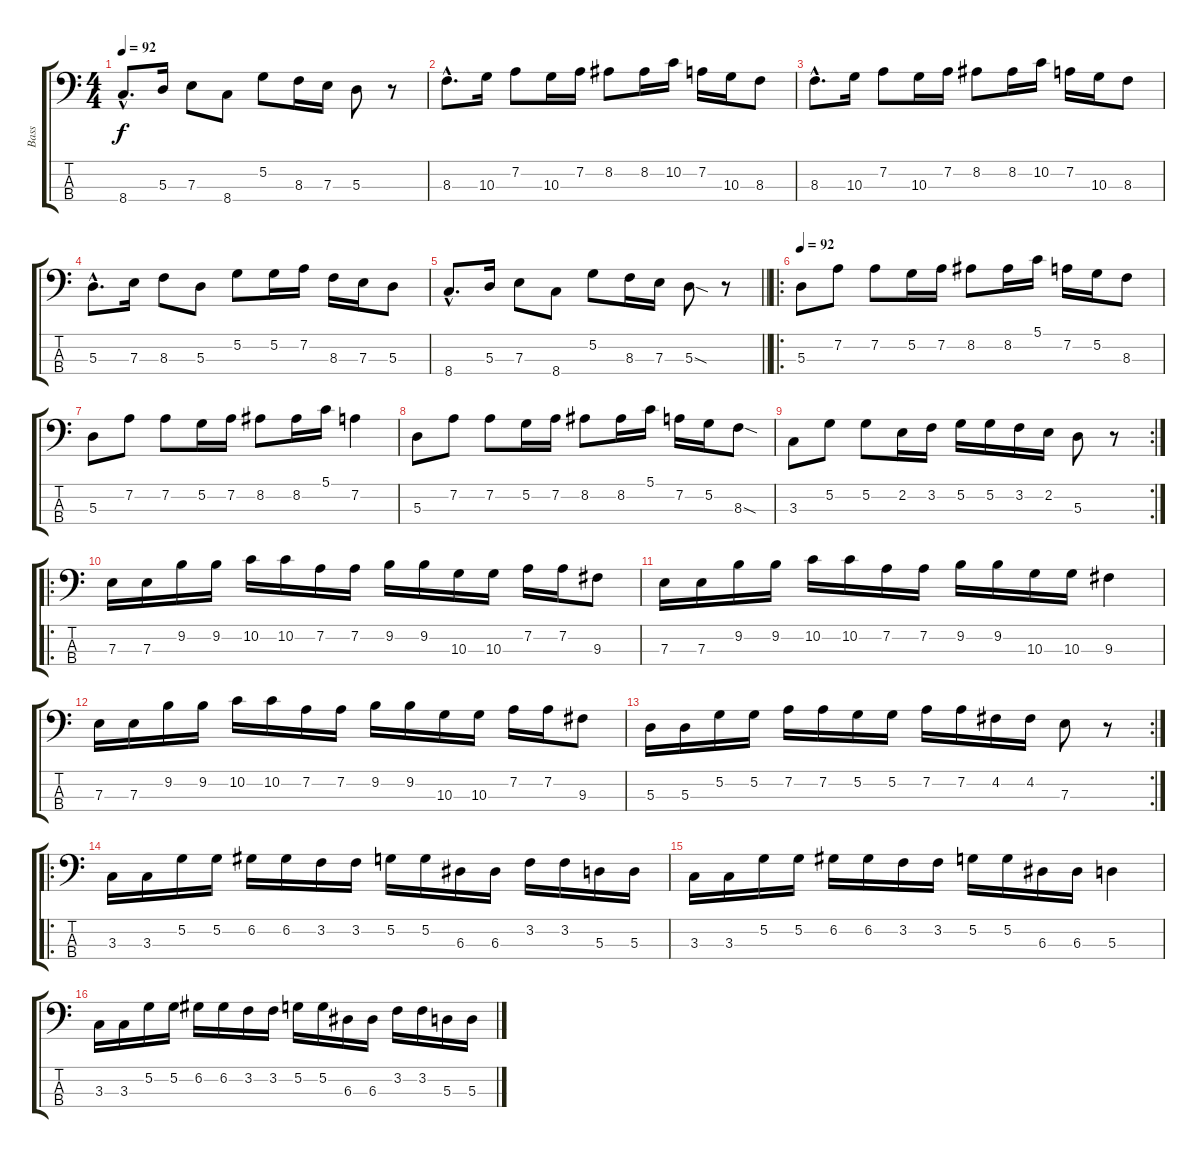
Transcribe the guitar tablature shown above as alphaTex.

\track ("Bass" "Bass") {instrument electricbasspick}
\staff {score tabs}
\tuning (G2 D2 A1 E1) {hide}
\ts (4 4)
\tempo 92
\clef f4
\ks c
8.4{hac}.8{d dy f} 5.3.16 7.3.8 8.4.8 5.2.8 8.3.16 7.3.16 5.3.8 r.8 |
8.3{hac}.8{d} 10.3.16 7.2.8 10.3.16 7.2.16 8.2.8 8.2.16 10.2.16 7.2.16 10.3.16 8.3.8 |
8.3{hac}.8{d} 10.3.16 7.2.8 10.3.16 7.2.16 8.2.8 8.2.16 10.2.16 7.2.16 10.3.16 8.3.8 |
5.3{hac}.8{d} 7.3.16 8.3.8 5.3.8 5.2.8 5.2.16 7.2.16 8.3.16 7.3.16 5.3.8 |
\barLineRight lightlight
8.4{hac}.8{d} 5.3.16 7.3.8 8.4.8 5.2.8 8.3.16 7.3.16 5.3{sod}.8 r.8 |
\ro
\tempo 92
5.3.8 7.2.8 7.2.8 5.2.16 7.2.16 8.2.8 8.2.16 5.1.16 7.2.16 5.2.16 8.3.8 |
5.3.8 7.2.8 7.2.8 5.2.16 7.2.16 8.2.8 8.2.16 5.1.16 7.2.4 |
5.3.8 7.2.8 7.2.8 5.2.16 7.2.16 8.2.8 8.2.16 5.1.16 7.2.16 5.2.16 8.3{sod}.8 |
\rc 2
3.3.8 5.2.8 5.2.8 2.2.16 3.2.16 5.2.16 5.2.16 3.2.16 2.2.16 5.3.8 r.8 |
\ro
7.3.16 7.3.16 9.2.16 9.2.16 10.2.16 10.2.16 7.2.16 7.2.16 9.2.16 9.2.16 10.3.16 10.3.16 7.2.16 7.2.16 9.3.8 |
7.3.16 7.3.16 9.2.16 9.2.16 10.2.16 10.2.16 7.2.16 7.2.16 9.2.16 9.2.16 10.3.16 10.3.16 9.3.4 |
7.3.16 7.3.16 9.2.16 9.2.16 10.2.16 10.2.16 7.2.16 7.2.16 9.2.16 9.2.16 10.3.16 10.3.16 7.2.16 7.2.16 9.3.8 |
\rc 2
5.3.16 5.3.16 5.2.16 5.2.16 7.2.16 7.2.16 5.2.16 5.2.16 7.2.16 7.2.16 4.2.16 4.2.16 7.3.8 r.8 |
\ro
3.3.16 3.3.16 5.2.16 5.2.16 6.2.16 6.2.16 3.2.16 3.2.16 5.2.16 5.2.16 6.3.16 6.3.16 3.2.16 3.2.16 5.3.16 5.3.16 |
3.3.16 3.3.16 5.2.16 5.2.16 6.2.16 6.2.16 3.2.16 3.2.16 5.2.16 5.2.16 6.3.16 6.3.16 5.3.4 |
3.3.16 3.3.16 5.2.16 5.2.16 6.2.16 6.2.16 3.2.16 3.2.16 5.2.16 5.2.16 6.3.16 6.3.16 3.2.16 3.2.16 5.3.16 5.3.16
